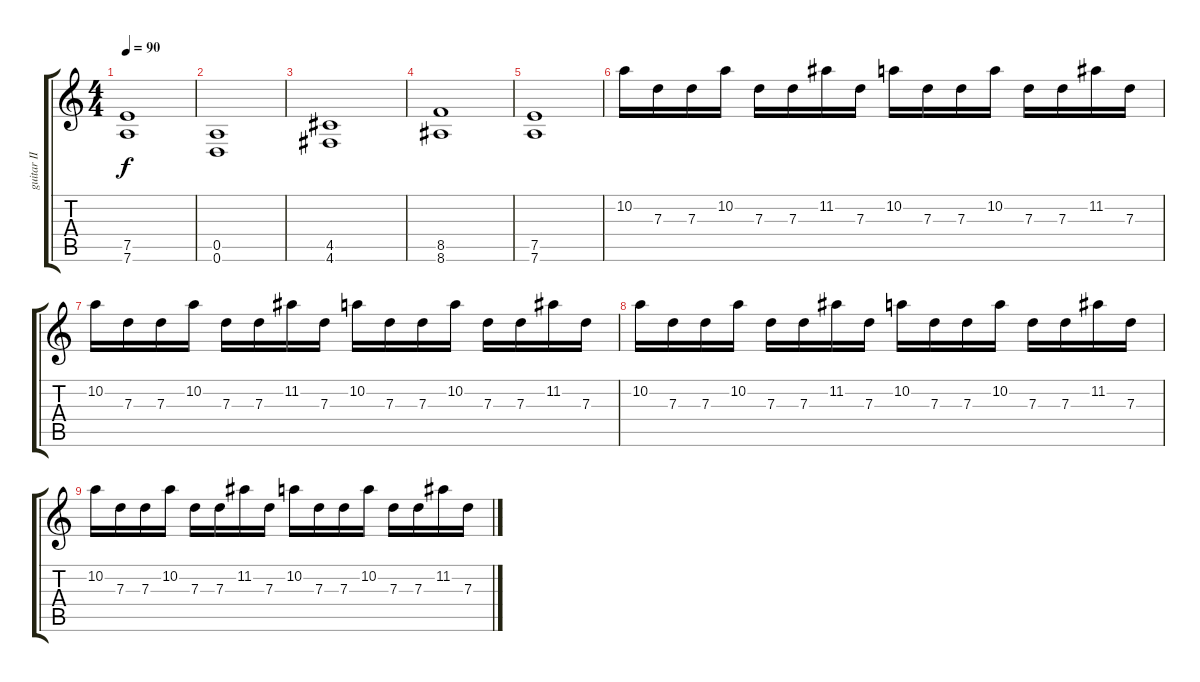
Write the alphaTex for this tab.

\track ("guitar II" "guitar II") {instrument distortionguitar}
\staff {score tabs}
\tuning (E4 B3 G3 D3 A2 D2) {hide}
\ts (4 4)
\tempo 90
\clef g2
\ks c
(7.5 7.6).1{dy f} |
(0.5 0.6).1 |
(4.5 4.6).1 |
(8.5 8.6).1 |
(7.5 7.6).1 |
10.2.16 7.3.16 7.3.16 10.2.16 7.3.16 7.3.16 11.2.16 7.3.16 10.2.16 7.3.16 7.3.16 10.2.16 7.3.16 7.3.16 11.2.16 7.3.16 |
10.2.16 7.3.16 7.3.16 10.2.16 7.3.16 7.3.16 11.2.16 7.3.16 10.2.16 7.3.16 7.3.16 10.2.16 7.3.16 7.3.16 11.2.16 7.3.16 |
10.2.16 7.3.16 7.3.16 10.2.16 7.3.16 7.3.16 11.2.16 7.3.16 10.2.16 7.3.16 7.3.16 10.2.16 7.3.16 7.3.16 11.2.16 7.3.16 |
10.2.16 7.3.16 7.3.16 10.2.16 7.3.16 7.3.16 11.2.16 7.3.16 10.2.16 7.3.16 7.3.16 10.2.16 7.3.16 7.3.16 11.2.16 7.3.16
